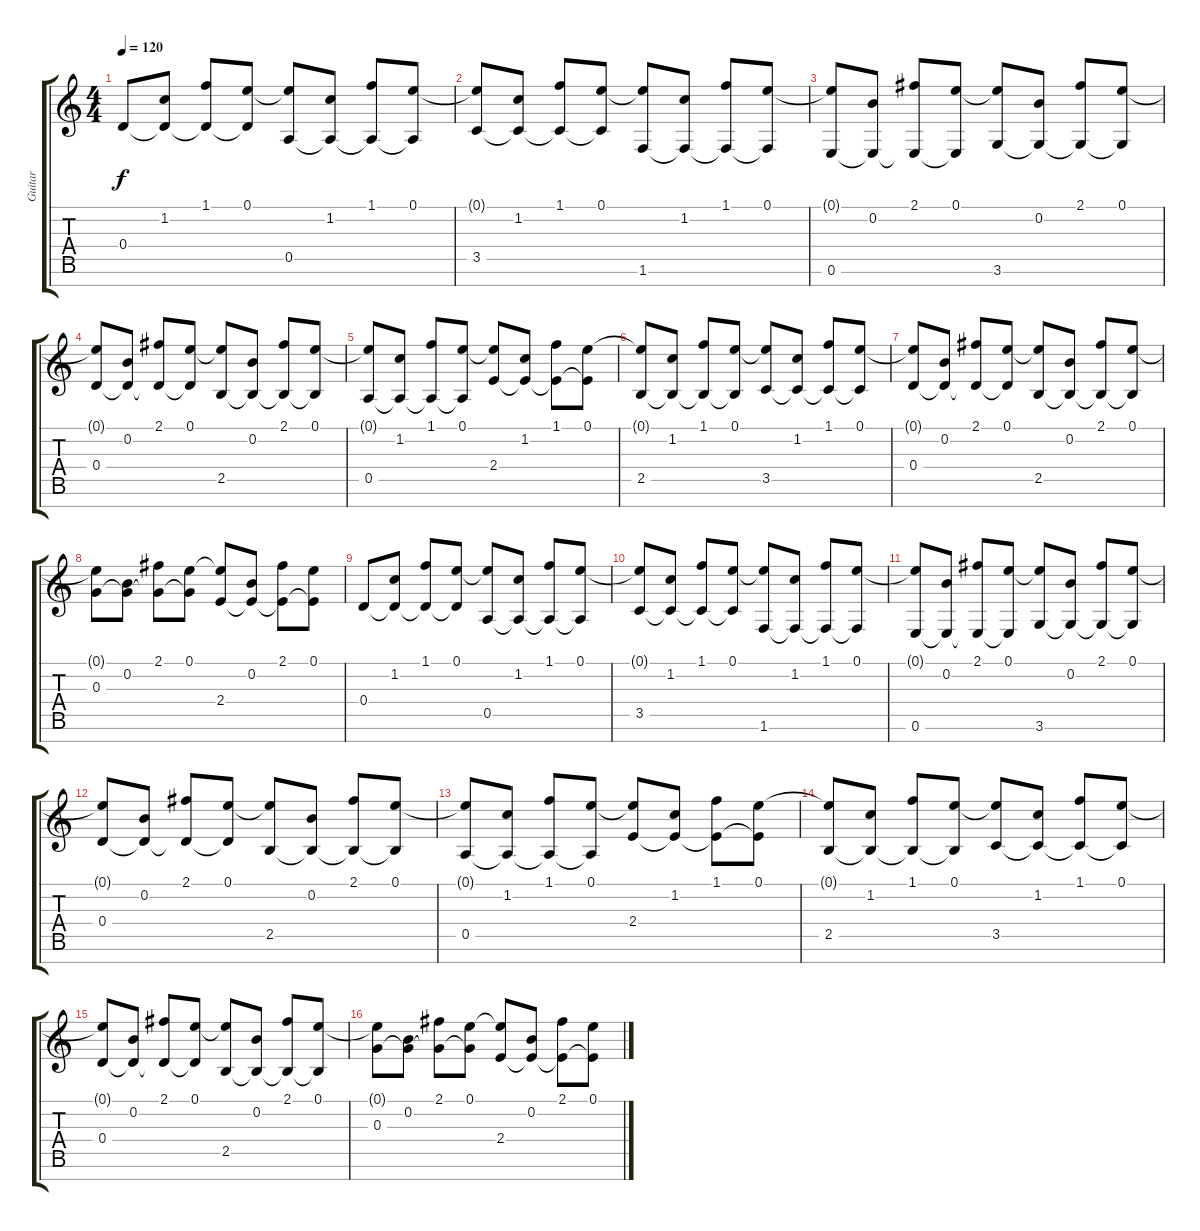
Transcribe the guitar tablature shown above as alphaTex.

\track ("Guitar" "Guitar") {instrument acousticguitarsteel}
\staff {score tabs}
\tuning (E4 B3 G3 D3 A2 E2 B1) {hide}
\ts (4 4)
\tempo 120
\clef g2
\ks c
0.4.8{dy f instrument acousticguitarsteel} (1.2 0.4{t}).8 (1.1 0.4{t}).8 (0.1 0.4{t}).8 (0.1{t} 0.5).8 (1.2 0.5{t}).8 (1.1 0.5{t}).8 (0.1 0.5{t}).8 |
(0.1{t} 3.5).8 (1.2 3.5{t}).8 (1.1 3.5{t}).8 (0.1 3.5{t}).8 (0.1{t} 1.6).8 (1.2 1.6{t}).8 (1.1 1.6{t}).8 (0.1 1.6{t}).8 |
(0.1{t} 0.6).8 (0.2 0.6{t}).8 (2.1 0.6{t}).8 (0.1 0.6{t}).8 (0.1{t} 3.6).8 (0.2 3.6{t}).8 (2.1 3.6{t}).8 (0.1 3.6{t}).8 |
(0.1{t} 0.4).8 (0.2 0.4{t}).8 (2.1 0.4{t}).8 (0.1 0.4{t}).8 (0.1{t} 2.5).8 (0.2 2.5{t}).8 (2.1 2.5{t}).8 (0.1 2.5{t}).8 |
(0.1{t} 0.5).8 (1.2 0.5{t}).8 (1.1 0.5{t}).8 (0.1 0.5{t}).8 (0.1{t} 2.4).8 (1.2 2.4{t}).8 (1.1 2.4{t}).8 (0.1 2.4{t}).8 |
(0.1{t} 2.5).8 (1.2 2.5{t}).8 (1.1 2.5{t}).8 (0.1 2.5{t}).8 (0.1{t} 3.5).8 (1.2 3.5{t}).8 (1.1 3.5{t}).8 (0.1 3.5{t}).8 |
(0.1{t} 0.4).8 (0.2 0.4{t}).8 (2.1 0.4{t}).8 (0.1 0.4{t}).8 (0.1{t} 2.5).8 (0.2 2.5{t}).8 (2.1 2.5{t}).8 (0.1 2.5{t}).8 |
(0.1{t} 0.3).8 (0.2 0.3{t}).8 (2.1 0.3{t}).8 (0.1 0.3{t}).8 (0.1{t} 2.4).8 (0.2 2.4{t}).8 (2.1 2.4{t}).8 (0.1 2.4{t}).8 |
0.4.8 (1.2 0.4{t}).8 (1.1 0.4{t}).8 (0.1 0.4{t}).8 (0.1{t} 0.5).8 (1.2 0.5{t}).8 (1.1 0.5{t}).8 (0.1 0.5{t}).8 |
(0.1{t} 3.5).8 (1.2 3.5{t}).8 (1.1 3.5{t}).8 (0.1 3.5{t}).8 (0.1{t} 1.6).8 (1.2 1.6{t}).8 (1.1 1.6{t}).8 (0.1 1.6{t}).8 |
(0.1{t} 0.6).8 (0.2 0.6{t}).8 (2.1 0.6{t}).8 (0.1 0.6{t}).8 (0.1{t} 3.6).8 (0.2 3.6{t}).8 (2.1 3.6{t}).8 (0.1 3.6{t}).8 |
(0.1{t} 0.4).8 (0.2 0.4{t}).8 (2.1 0.4{t}).8 (0.1 0.4{t}).8 (0.1{t} 2.5).8 (0.2 2.5{t}).8 (2.1 2.5{t}).8 (0.1 2.5{t}).8 |
(0.1{t} 0.5).8 (1.2 0.5{t}).8 (1.1 0.5{t}).8 (0.1 0.5{t}).8 (0.1{t} 2.4).8 (1.2 2.4{t}).8 (1.1 2.4{t}).8 (0.1 2.4{t}).8 |
(0.1{t} 2.5).8 (1.2 2.5{t}).8 (1.1 2.5{t}).8 (0.1 2.5{t}).8 (0.1{t} 3.5).8 (1.2 3.5{t}).8 (1.1 3.5{t}).8 (0.1 3.5{t}).8 |
(0.1{t} 0.4).8 (0.2 0.4{t}).8 (2.1 0.4{t}).8 (0.1 0.4{t}).8 (0.1{t} 2.5).8 (0.2 2.5{t}).8 (2.1 2.5{t}).8 (0.1 2.5{t}).8 |
(0.1{t} 0.3).8 (0.2 0.3{t}).8 (2.1 0.3{t}).8 (0.1 0.3{t}).8 (0.1{t} 2.4).8 (0.2 2.4{t}).8 (2.1 2.4{t}).8 (0.1 2.4{t}).8
